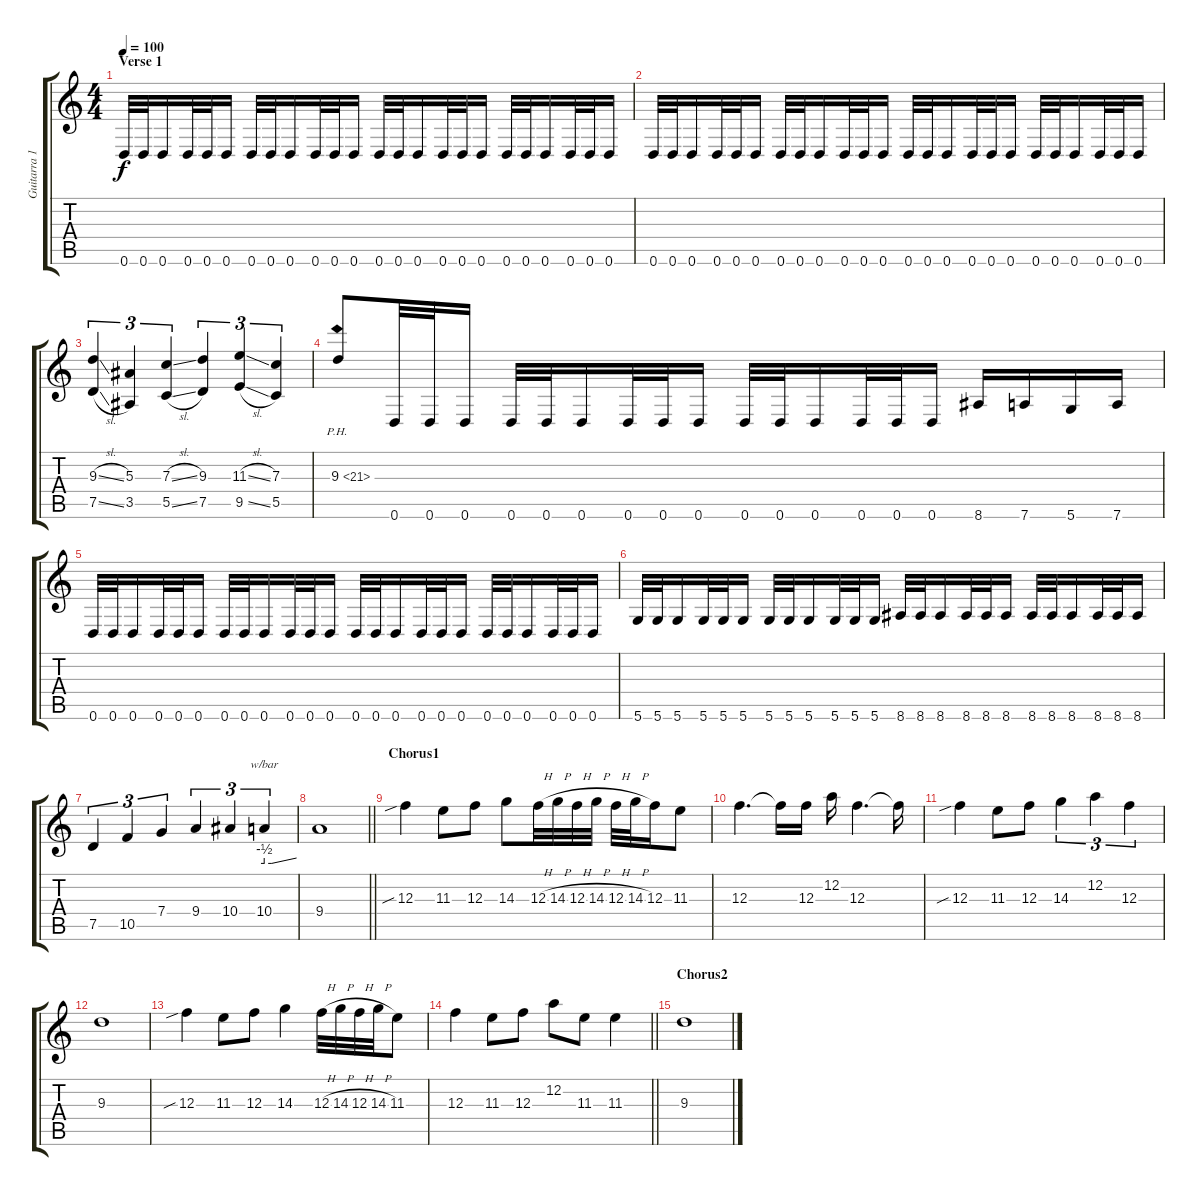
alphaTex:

\track ("Guitarra 1" "Guitarra 1") {instrument distortionguitar}
\staff {score tabs}
\tuning (D4 A3 F3 C3 G2 D2) {hide}
\ts (4 4)
\section ("" "Verse 1")
\tempo 100
\clef g2
\ks c
0.6.32{dy f} 0.6.32 0.6.16 0.6.32 0.6.32 0.6.16 0.6.32 0.6.32 0.6.16 0.6.32 0.6.32 0.6.16 0.6.32 0.6.32 0.6.16 0.6.32 0.6.32 0.6.16 0.6.32 0.6.32 0.6.16 0.6.32 0.6.32 0.6.16 |
0.6.32 0.6.32 0.6.16 0.6.32 0.6.32 0.6.16 0.6.32 0.6.32 0.6.16 0.6.32 0.6.32 0.6.16 0.6.32 0.6.32 0.6.16 0.6.32 0.6.32 0.6.16 0.6.32 0.6.32 0.6.16 0.6.32 0.6.32 0.6.16 |
(9.3{sl} 7.5{sl}).4{tu (3 2)} (5.3 3.5).4{tu (3 2)} (7.3{sl} 5.5{sl}).4{tu (3 2)} (9.3 7.5).4{tu (3 2)} (11.3{sl} 9.5{sl}).4{tu (3 2)} (7.3 5.5).4{tu (3 2)} |
9.3{ph 12}.8 0.6.32 0.6.32 0.6.16 0.6.32 0.6.32 0.6.16 0.6.32 0.6.32 0.6.16 0.6.32 0.6.32 0.6.16 0.6.32 0.6.32 0.6.16 8.6.16 7.6.16 5.6.16 7.6.16 |
0.6.32 0.6.32 0.6.16 0.6.32 0.6.32 0.6.16 0.6.32 0.6.32 0.6.16 0.6.32 0.6.32 0.6.16 0.6.32 0.6.32 0.6.16 0.6.32 0.6.32 0.6.16 0.6.32 0.6.32 0.6.16 0.6.32 0.6.32 0.6.16 |
5.6.32 5.6.32 5.6.16 5.6.32 5.6.32 5.6.16 5.6.32 5.6.32 5.6.16 5.6.32 5.6.32 5.6.16 8.6.32 8.6.32 8.6.16 8.6.32 8.6.32 8.6.16 8.6.32 8.6.32 8.6.16 8.6.32 8.6.32 8.6.16 |
7.5.4{tu (3 2)} 10.5.4{tu (3 2)} 7.4.4{tu (3 2)} 9.4.4{tu (3 2)} 10.4.4{tu (3 2)} 10.4.4{tu (3 2) tbe (custom default 0 -2 14 -2 60 0)} |
\barLineRight lightlight
9.4.1 |
\section ("" "Chorus1")
12.3{sib}.4 11.3.8 12.3.8 14.3.8 12.3{h}.32 14.3{h}.32 12.3{h}.32 14.3{h}.32 12.3{h}.32 14.3{h}.32 12.3.16 11.3.8 |
12.3.4{d} 12.3{t}.16 12.3.16 12.2.16 12.3.4{d} 12.3{t}.16 |
12.3{sib}.4 11.3.8 12.3.8 14.3.4{tu (3 2)} 12.2.4{tu (3 2)} 12.3.4{tu (3 2)} |
9.3.1 |
12.3{sib}.4 11.3.8 12.3.8 14.3.4 12.3{h}.32 14.3{h}.32 12.3{h}.32 14.3{h}.32 11.3.8 |
\barLineRight lightlight
12.3.4 11.3.8 12.3.8 12.2.8 11.3.8 11.3.4 |
\section ("" "Chorus2")
9.3.1
